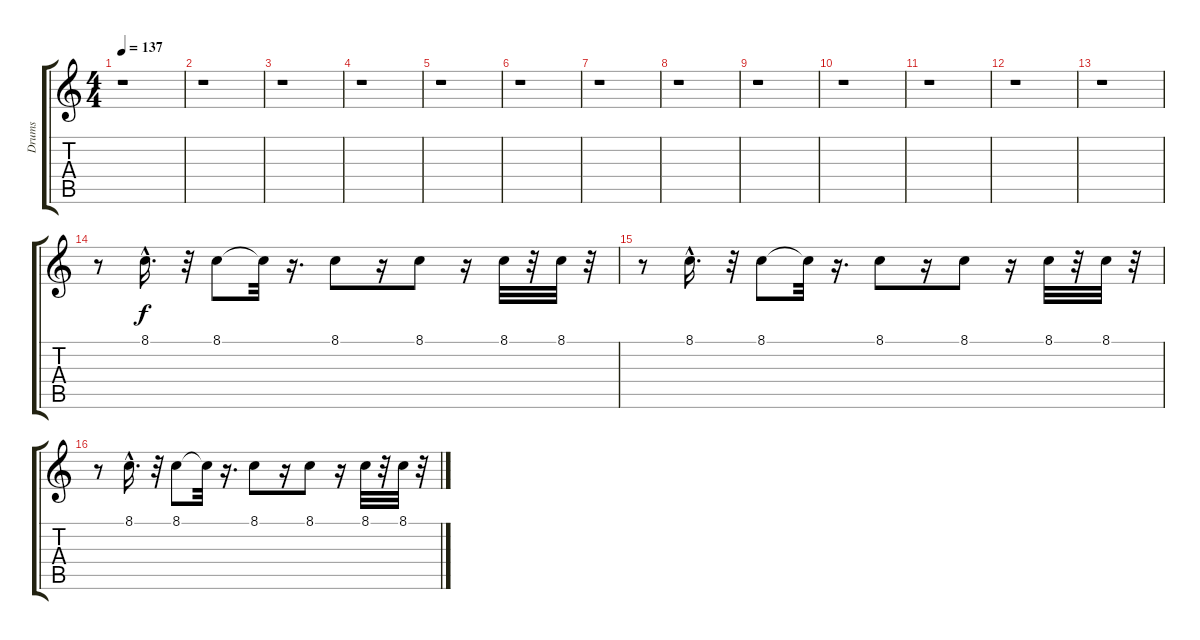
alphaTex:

\track ("Drums" "Drums") {instrument synthdrum}
\staff {score tabs}
\tuning (E4 B3 G3 D3 A2 E2) {hide}
\ts (4 4)
\tempo 137
\clef g2
\ks c
r.1{dy f instrument synthdrum} |
r.1 |
r.1 |
r.1 |
r.1 |
r.1 |
r.1 |
r.1 |
r.1 |
r.1 |
r.1 |
r.1 |
r.1 |
r.8 8.1{hac}.16{d} r.32 8.1.8 8.1{t}.32 r.16{d} 8.1.8 r.16 8.1.8 r.16 8.1.32 r.32 8.1.32 r.32 |
r.8 8.1{hac}.16{d} r.32 8.1.8 8.1{t}.32 r.16{d} 8.1.8 r.16 8.1.8 r.16 8.1.32 r.32 8.1.32 r.32 |
r.8 8.1{hac}.16{d} r.32 8.1.8 8.1{t}.32 r.16{d} 8.1.8 r.16 8.1.8 r.16 8.1.32 r.32 8.1.32 r.32
